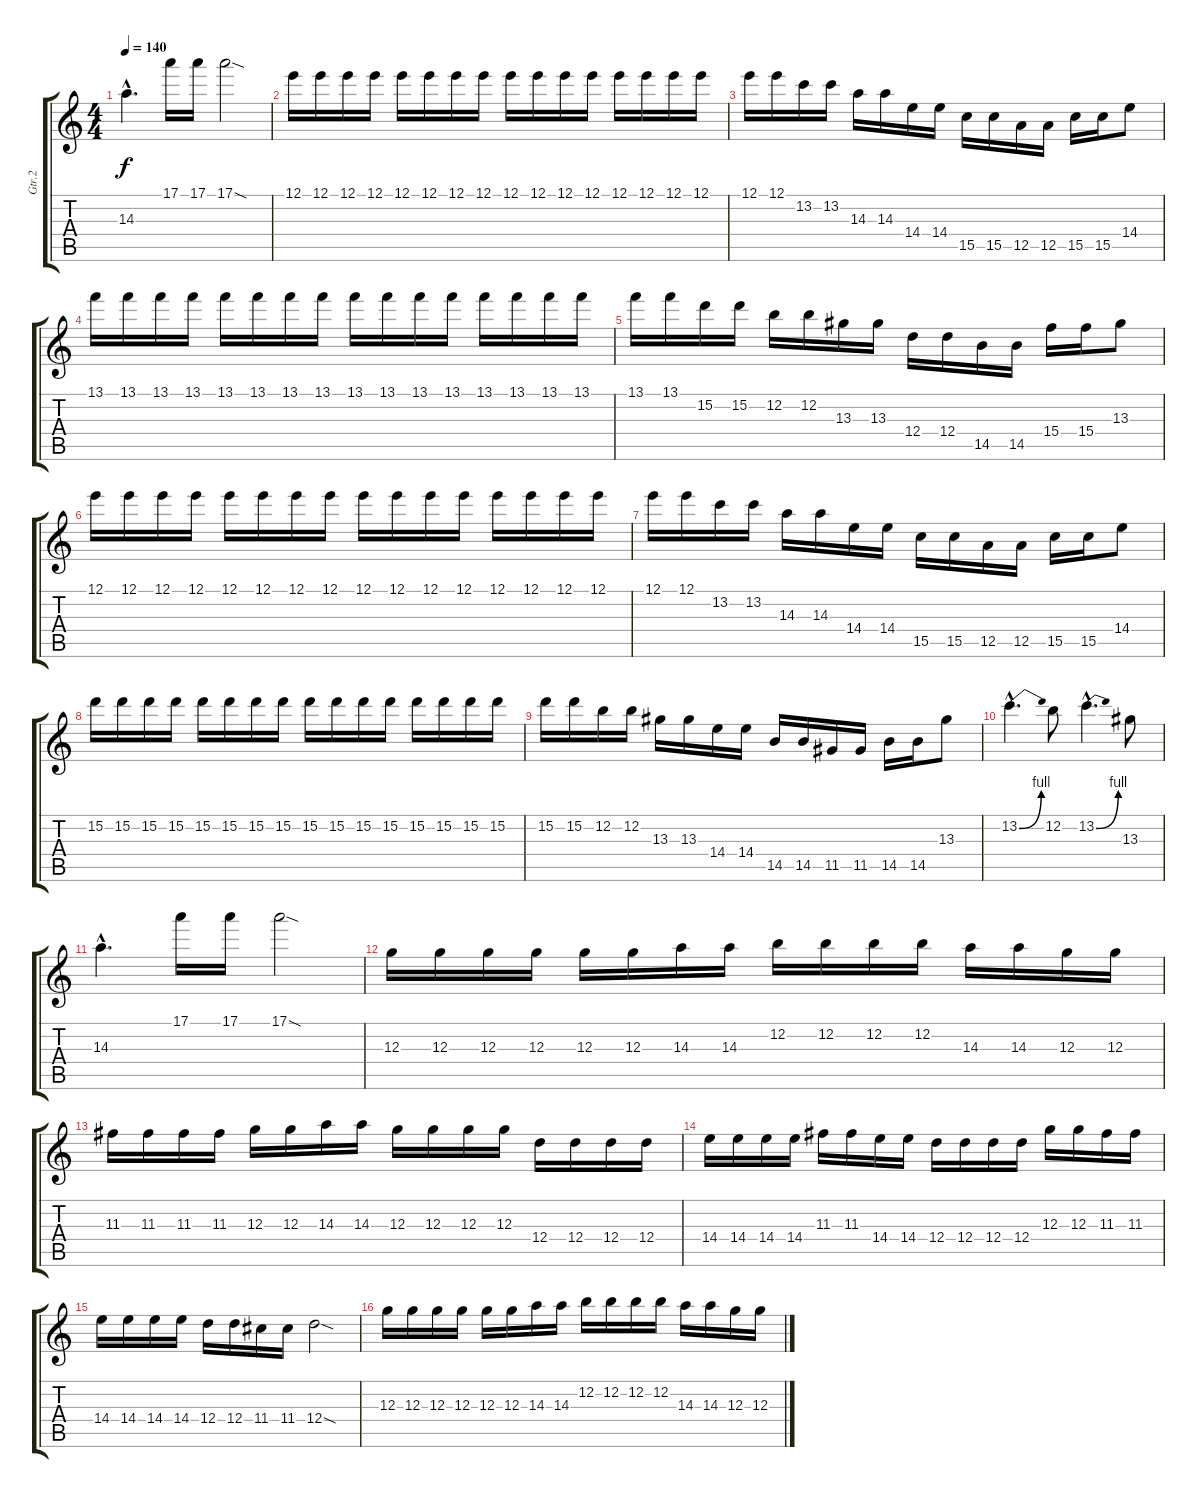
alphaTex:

\track ("Gtr.2" "Gtr.2") {instrument overdrivenguitar}
\staff {score tabs}
\tuning (E4 B3 G3 D3 A2 E2) {hide}
\ts (4 4)
\tempo 140
\clef g2
\ks c
14.3{hac}.4{d dy f} 17.1.16 17.1.16 17.1{sod}.2 |
12.1.16 12.1.16 12.1.16 12.1.16 12.1.16 12.1.16 12.1.16 12.1.16 12.1.16 12.1.16 12.1.16 12.1.16 12.1.16 12.1.16 12.1.16 12.1.16 |
12.1.16 12.1.16 13.2.16 13.2.16 14.3.16 14.3.16 14.4.16 14.4.16 15.5.16 15.5.16 12.5.16 12.5.16 15.5.16 15.5.16 14.4.8 |
13.1.16 13.1.16 13.1.16 13.1.16 13.1.16 13.1.16 13.1.16 13.1.16 13.1.16 13.1.16 13.1.16 13.1.16 13.1.16 13.1.16 13.1.16 13.1.16 |
13.1.16 13.1.16 15.2.16 15.2.16 12.2.16 12.2.16 13.3.16 13.3.16 12.4.16 12.4.16 14.5.16 14.5.16 15.4.16 15.4.16 13.3.8 |
12.1.16 12.1.16 12.1.16 12.1.16 12.1.16 12.1.16 12.1.16 12.1.16 12.1.16 12.1.16 12.1.16 12.1.16 12.1.16 12.1.16 12.1.16 12.1.16 |
12.1.16 12.1.16 13.2.16 13.2.16 14.3.16 14.3.16 14.4.16 14.4.16 15.5.16 15.5.16 12.5.16 12.5.16 15.5.16 15.5.16 14.4.8 |
15.2.16 15.2.16 15.2.16 15.2.16 15.2.16 15.2.16 15.2.16 15.2.16 15.2.16 15.2.16 15.2.16 15.2.16 15.2.16 15.2.16 15.2.16 15.2.16 |
15.2.16 15.2.16 12.2.16 12.2.16 13.3.16 13.3.16 14.4.16 14.4.16 14.5.16 14.5.16 11.5.16 11.5.16 14.5.16 14.5.16 13.3.8 |
13.2{be (bend 0 0 60 4) hac}.4{d} 12.2.8 13.2{be (bend 0 0 60 4) hac}.4{d} 13.3.8 |
14.3{hac}.4{d} 17.1.16 17.1.16 17.1{sod}.2 |
12.3.16 12.3.16 12.3.16 12.3.16 12.3.16 12.3.16 14.3.16 14.3.16 12.2.16 12.2.16 12.2.16 12.2.16 14.3.16 14.3.16 12.3.16 12.3.16 |
11.3.16 11.3.16 11.3.16 11.3.16 12.3.16 12.3.16 14.3.16 14.3.16 12.3.16 12.3.16 12.3.16 12.3.16 12.4.16 12.4.16 12.4.16 12.4.16 |
14.4.16 14.4.16 14.4.16 14.4.16 11.3.16 11.3.16 14.4.16 14.4.16 12.4.16 12.4.16 12.4.16 12.4.16 12.3.16 12.3.16 11.3.16 11.3.16 |
14.4.16 14.4.16 14.4.16 14.4.16 12.4.16 12.4.16 11.4.16 11.4.16 12.4{sod}.2 |
12.3.16 12.3.16 12.3.16 12.3.16 12.3.16 12.3.16 14.3.16 14.3.16 12.2.16 12.2.16 12.2.16 12.2.16 14.3.16 14.3.16 12.3.16 12.3.16
